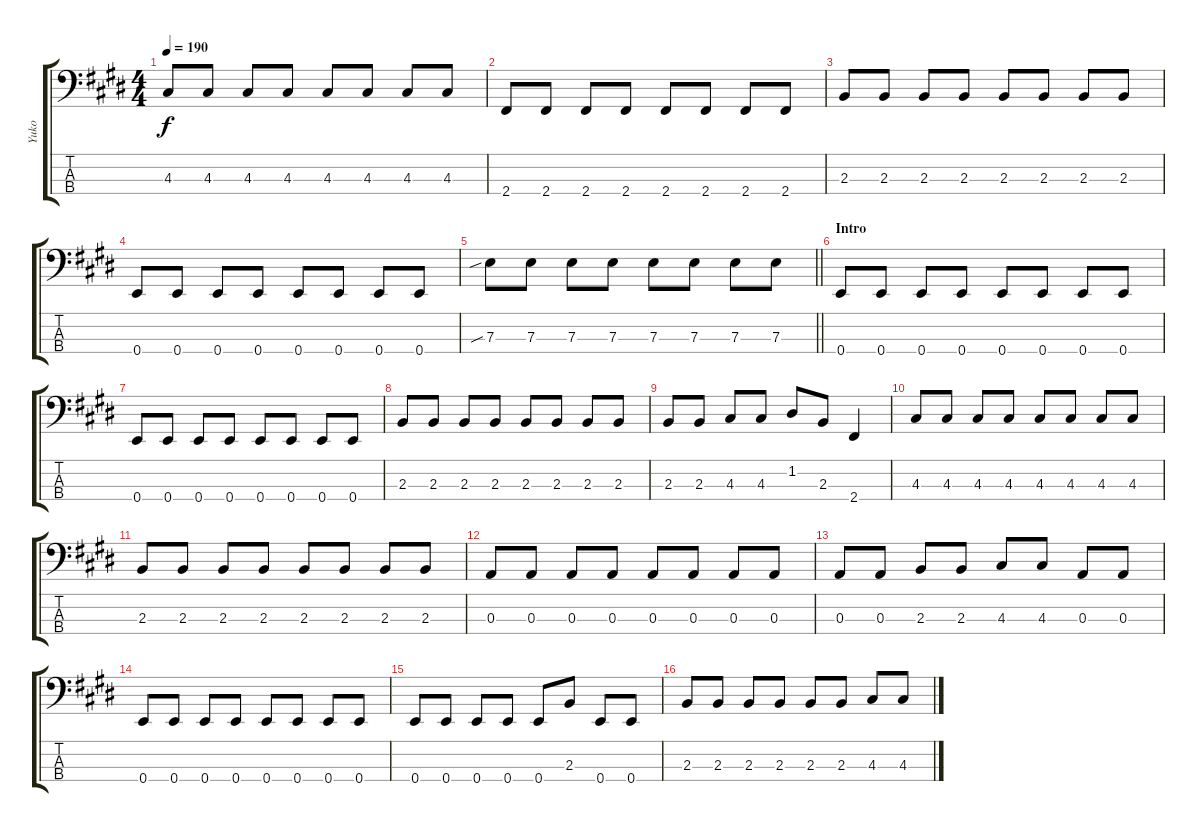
\track ("Yuko" "Yuko") {instrument electricbasspick}
\staff {score tabs}
\tuning (G2 D2 A1 E1) {hide}
\ts (4 4)
\tempo 190
\clef f4
\ks e
4.3.8{dy f} 4.3.8 4.3.8 4.3.8 4.3.8 4.3.8 4.3.8 4.3.8 |
2.4.8 2.4.8 2.4.8 2.4.8 2.4.8 2.4.8 2.4.8 2.4.8 |
2.3.8 2.3.8 2.3.8 2.3.8 2.3.8 2.3.8 2.3.8 2.3.8 |
0.4.8 0.4.8 0.4.8 0.4.8 0.4.8 0.4.8 0.4.8 0.4.8 |
\barLineRight lightlight
7.3{sib}.8 7.3.8 7.3.8 7.3.8 7.3.8 7.3.8 7.3.8 7.3.8 |
\section ("" "Intro")
0.4.8 0.4.8 0.4.8 0.4.8 0.4.8 0.4.8 0.4.8 0.4.8 |
0.4.8 0.4.8 0.4.8 0.4.8 0.4.8 0.4.8 0.4.8 0.4.8 |
2.3.8 2.3.8 2.3.8 2.3.8 2.3.8 2.3.8 2.3.8 2.3.8 |
2.3.8 2.3.8 4.3.8 4.3.8 1.2.8 2.3.8 2.4.4 |
4.3.8 4.3.8 4.3.8 4.3.8 4.3.8 4.3.8 4.3.8 4.3.8 |
2.3.8 2.3.8 2.3.8 2.3.8 2.3.8 2.3.8 2.3.8 2.3.8 |
0.3.8 0.3.8 0.3.8 0.3.8 0.3.8 0.3.8 0.3.8 0.3.8 |
0.3.8 0.3.8 2.3.8 2.3.8 4.3.8 4.3.8 0.3.8 0.3.8 |
0.4.8 0.4.8 0.4.8 0.4.8 0.4.8 0.4.8 0.4.8 0.4.8 |
0.4.8 0.4.8 0.4.8 0.4.8 0.4.8 2.3.8 0.4.8 0.4.8 |
2.3.8 2.3.8 2.3.8 2.3.8 2.3.8 2.3.8 4.3.8 4.3.8
